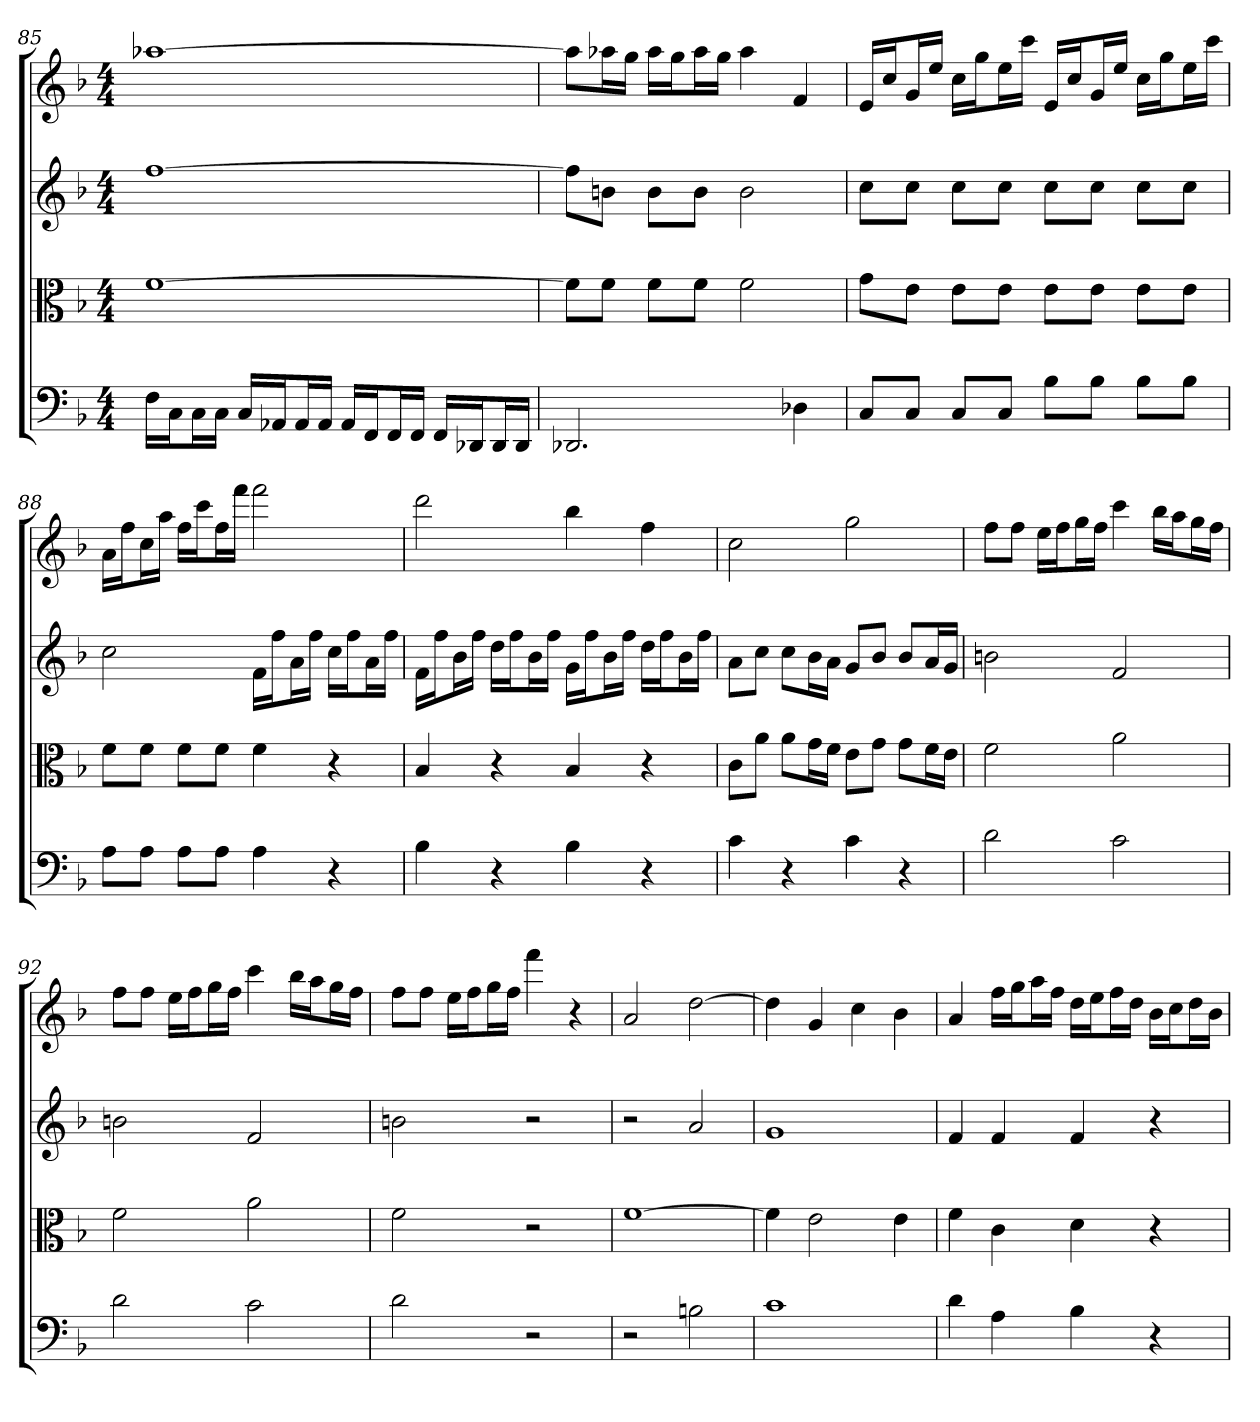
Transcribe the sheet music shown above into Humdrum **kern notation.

**kern	**kern	**kern	**kern
*part4	*part3	*part2	*part1
*staff4	*staff3	*staff2	*staff1
*clefF4	*clefC3	*	*
*k[b-]	*k[b-]	*k[b-]	*k[b-]
*F:	*F:	*F:	*F:
*M4/4	*M4/4	*M4/4	*M4/4
=85	=85	=85	=85
16F\LL	[1f	[1ff	[1aa-X
16C\J	.	.	.
16C\L	.	.	.
16C\JJ	.	.	.
16C/LL	.	.	.
16AA-X/J	.	.	.
16AA-/L	.	.	.
16AA-/JJ	.	.	.
16AA-/LL	.	.	.
16FF/J	.	.	.
16FF/L	.	.	.
16FF/JJ	.	.	.
16FF/LL	.	.	.
16DD-X/J	.	.	.
16DD-/L	.	.	.
16DD-/JJ	.	.	.
=86	=86	=86	=86
2.DD-X	8f\L]	8ffL]	8aa-L]
.	8f\J	8bnJ	16aa-XL
.	.	.	16ggJJ
.	8f\L	8bL	16aa-LL
.	.	.	16ggJ
.	8f\J	8bJ	16aa-L
.	.	.	16ggJJ
.	2f	2b	4aa-
4D-X	.	.	4f
=87	=87	=87	=87
8C/L	8g\L	8ccL	16eLL
.	.	.	16ccJ
8C/J	8e\J	8ccJ	16gL
.	.	.	16eeJJ
8C/L	8e\L	8ccL	16ccLL
.	.	.	16ggJ
8C/J	8e\J	8ccJ	16eeL
.	.	.	16cccJJ
8B-\L	8e\L	8ccL	16eLL
.	.	.	16ccJ
8B-\J	8e\J	8ccJ	16gL
.	.	.	16eeJJ
8B-\L	8e\L	8ccL	16ccLL
.	.	.	16ggJ
8B-\J	8e\J	8ccJ	16eeL
.	.	.	16cccJJ
=88	=88	=88	=88
8A\L	8f\L	2cc	16aLL
.	.	.	16ffJ
8A\J	8f\J	.	16ccL
.	.	.	16aaJJ
8A\L	8f\L	.	16ffLL
.	.	.	16cccJ
8A\J	8f\J	.	16ffL
.	.	.	16fffJJ
4A	4f	16fLL	2fff
.	.	16ffJ	.
.	.	16aL	.
.	.	16ffJJ	.
4r	4r	16ccLL	.
.	.	16ffJ	.
.	.	16aL	.
.	.	16ffJJ	.
=89	=89	=89	=89
4B-	4B-	16fLL	2ddd
.	.	16ffJ	.
.	.	16b-L	.
.	.	16ffJJ	.
4r	4r	16ddLL	.
.	.	16ffJ	.
.	.	16b-L	.
.	.	16ffJJ	.
4B-	4B-	16gLL	4bb-
.	.	16ffJ	.
.	.	16b-L	.
.	.	16ffJJ	.
4r	4r	16ddLL	4ff
.	.	16ffJ	.
.	.	16b-L	.
.	.	16ffJJ	.
=90	=90	=90	=90
4c	8c\L	8aL	2cc
.	8a\J	8ccJ	.
4r	8a\L	8ccL	.
.	16g\L	16b-L	.
.	16f\JJ	16aJJ	.
4c	8e\L	8gL	2gg
.	8g\J	8b-J	.
4r	8g\L	8b-L	.
.	16f\L	16aL	.
.	16e\JJ	16gJJ	.
=91	=91	=91	=91
2d	2f	2bn	8ffL
.	.	.	8ffJ
.	.	.	16eeLL
.	.	.	16ffJ
.	.	.	16ggL
.	.	.	16ffJJ
2c	2a	2f	4ccc
.	.	.	16bb-LL
.	.	.	16aaJ
.	.	.	16ggL
.	.	.	16ffJJ
=92	=92	=92	=92
2d	2f	2bn	8ffL
.	.	.	8ffJ
.	.	.	16eeLL
.	.	.	16ffJ
.	.	.	16ggL
.	.	.	16ffJJ
2c	2a	2f	4ccc
.	.	.	16bb-LL
.	.	.	16aaJ
.	.	.	16ggL
.	.	.	16ffJJ
=93	=93	=93	=93
2d	2f	2bn	8ffL
.	.	.	8ffJ
.	.	.	16eeLL
.	.	.	16ffJ
.	.	.	16ggL
.	.	.	16ffJJ
2r	2r	2r	4fff
.	.	.	4r
=94	=94	=94	=94
2r	[1f	2r	2a
2Bn	.	2a	[2dd
=95	=95	=95	=95
1c	4f]	1g	4dd]
.	2e	.	4g
.	.	.	4cc
.	4e	.	4b-
=96	=96	=96	=96
4d	4f	4f	4a
4A	4c	4f	16ffLL
.	.	.	16ggJ
.	.	.	16aaL
.	.	.	16ffJJ
4B-	4d	4f	16ddLL
.	.	.	16eeJ
.	.	.	16ffL
.	.	.	16ddJJ
4r	4r	4r	16b-LL
.	.	.	16ccJ
.	.	.	16ddL
.	.	.	16b-JJ
=	=	=	=
*-	*-	*-	*-
